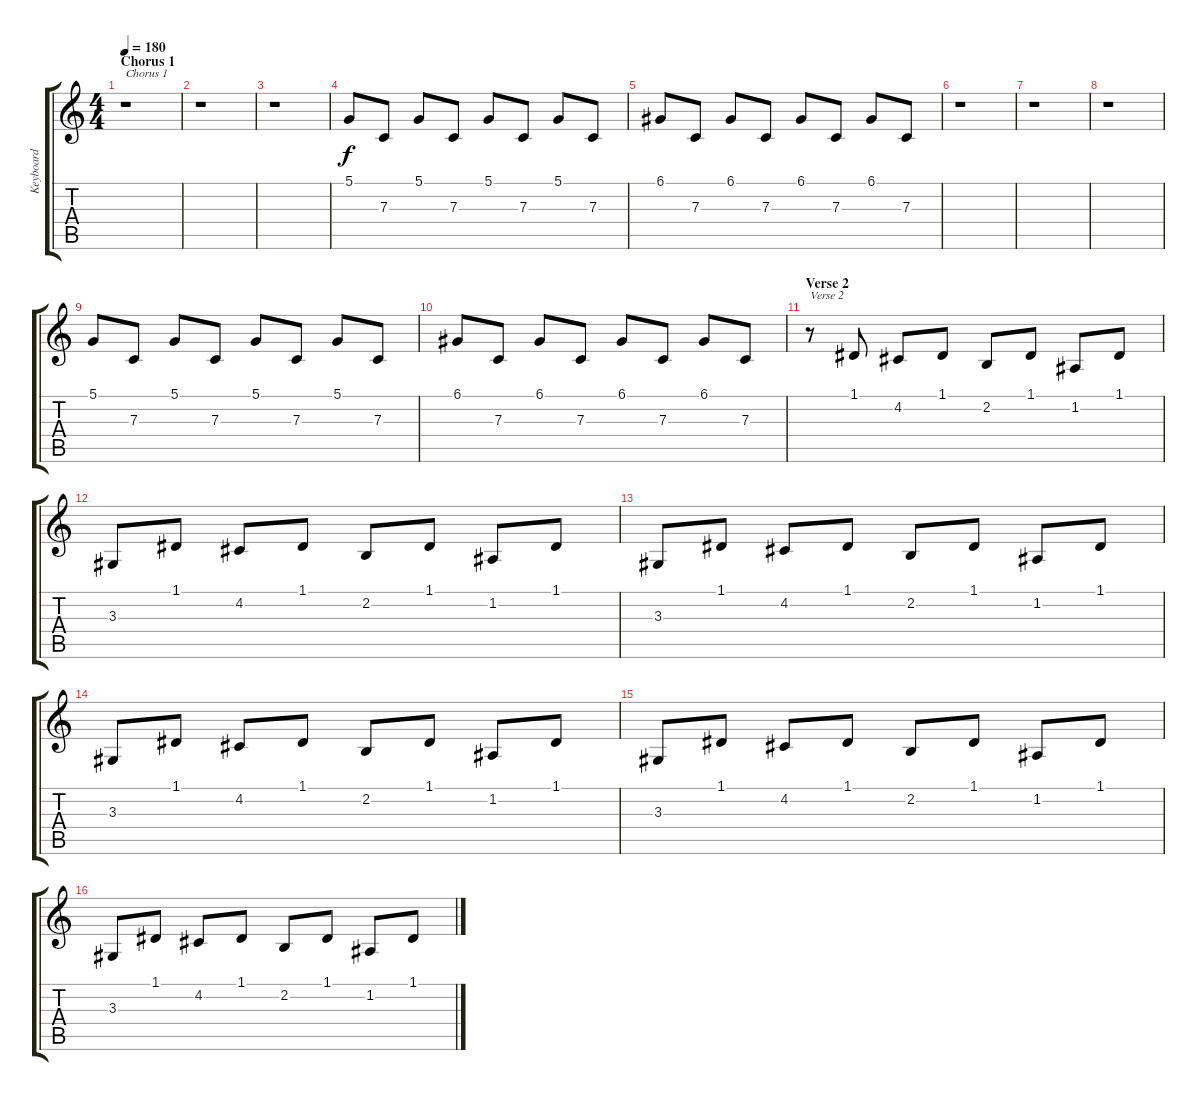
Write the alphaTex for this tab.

\track ("Keyboard" "Keyboard") {instrument tubularbells}
\staff {score tabs}
\tuning (D4 A3 F3 C3 G2 C2) {hide}
\ts (4 4)
\section ("" "Chorus 1")
\tempo 180
\clef g2
\ks c
r.1{txt "Chorus 1" dy f} |
r.1 |
r.1 |
5.1.8{instrument synthbass2} 7.3.8 5.1.8 7.3.8 5.1.8 7.3.8 5.1.8 7.3.8 |
6.1.8 7.3.8 6.1.8 7.3.8 6.1.8 7.3.8 6.1.8 7.3.8 |
r.1 |
r.1 |
r.1 |
5.1.8 7.3.8 5.1.8 7.3.8 5.1.8 7.3.8 5.1.8 7.3.8 |
6.1.8 7.3.8 6.1.8 7.3.8 6.1.8 7.3.8 6.1.8 7.3.8 |
\section ("" "Verse 2")
r.8{txt "Verse 2" instrument tubularbells} 1.1.8 4.2.8 1.1.8 2.2.8 1.1.8 1.2.8 1.1.8 |
3.3.8 1.1.8 4.2.8 1.1.8 2.2.8 1.1.8 1.2.8 1.1.8 |
3.3.8 1.1.8 4.2.8 1.1.8 2.2.8 1.1.8 1.2.8 1.1.8 |
3.3.8 1.1.8 4.2.8 1.1.8 2.2.8 1.1.8 1.2.8 1.1.8 |
3.3.8 1.1.8 4.2.8 1.1.8 2.2.8 1.1.8 1.2.8 1.1.8 |
3.3.8 1.1.8 4.2.8 1.1.8 2.2.8 1.1.8 1.2.8 1.1.8
